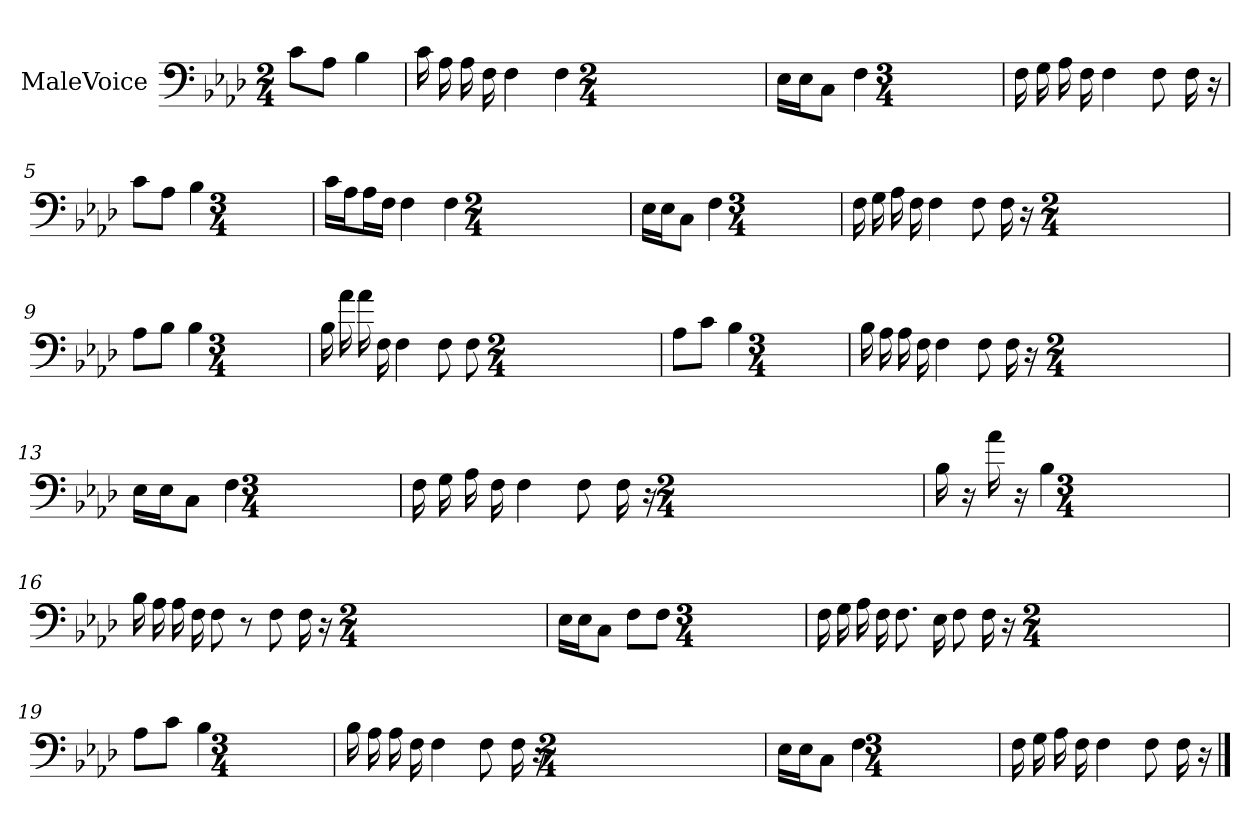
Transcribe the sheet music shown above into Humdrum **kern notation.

**kern
*part1
*staff1
*I"MaleVoice
*clefF4
*k[b-e-a-d-]
*M2/4
*MM63
=1
8c\L
8A-\J
4B-
=2
16c
16A-
16A-
16F
4F
4F
*M2/4
=3
16E-\LL
16E-\J
8C\J
4F
*M3/4
=4
16F
16G
16A-
16F
4F
8F
16F
16r
=5
8c\L
8A-\J
4B-
*M3/4
=6
16c\LL
16A-\J
16A-\L
16F\JJ
4F
4F
*M2/4
=7
16E-\LL
16E-\J
8C\J
4F
*M3/4
=8
16F
16G
16A-
16F
4F
8F
16F
16r
*M2/4
=9
8A-\L
8B-\J
4B-
*M3/4
=10
16B-
16a-
16a-
16F
4F
8F
8F
*M2/4
=11
8A-\L
8c\J
4B-
*M3/4
=12
16B-
16A-
16A-
16F
4F
8F
16F
16r
*M2/4
=13
16E-\LL
16E-\J
8C\J
4F
*M3/4
=14
16F
16G
16A-
16F
4F
8F
16F
16r
*M2/4
=15
16B-
16r
16a-
16r
4B-
*M3/4
=16
16B-
16A-
16A-
16F
8F
8r
8F
16F
16r
*M2/4
=17
16E-\LL
16E-\J
8C\J
8F\L
8F\J
*M3/4
=18
16F
16G
16A-
16F
8.F
16E-
8F
16F
16r
*M2/4
=19
8A-\L
8c\J
4B-
*M3/4
=20
16B-
16A-
16A-
16F
4F
8F
16F
16r
*M2/4
=21
16E-\LL
16E-\J
8C\J
4F
*M3/4
=22
16F
16G
16A-
16F
4F
8F
16F
16r
==
*-
